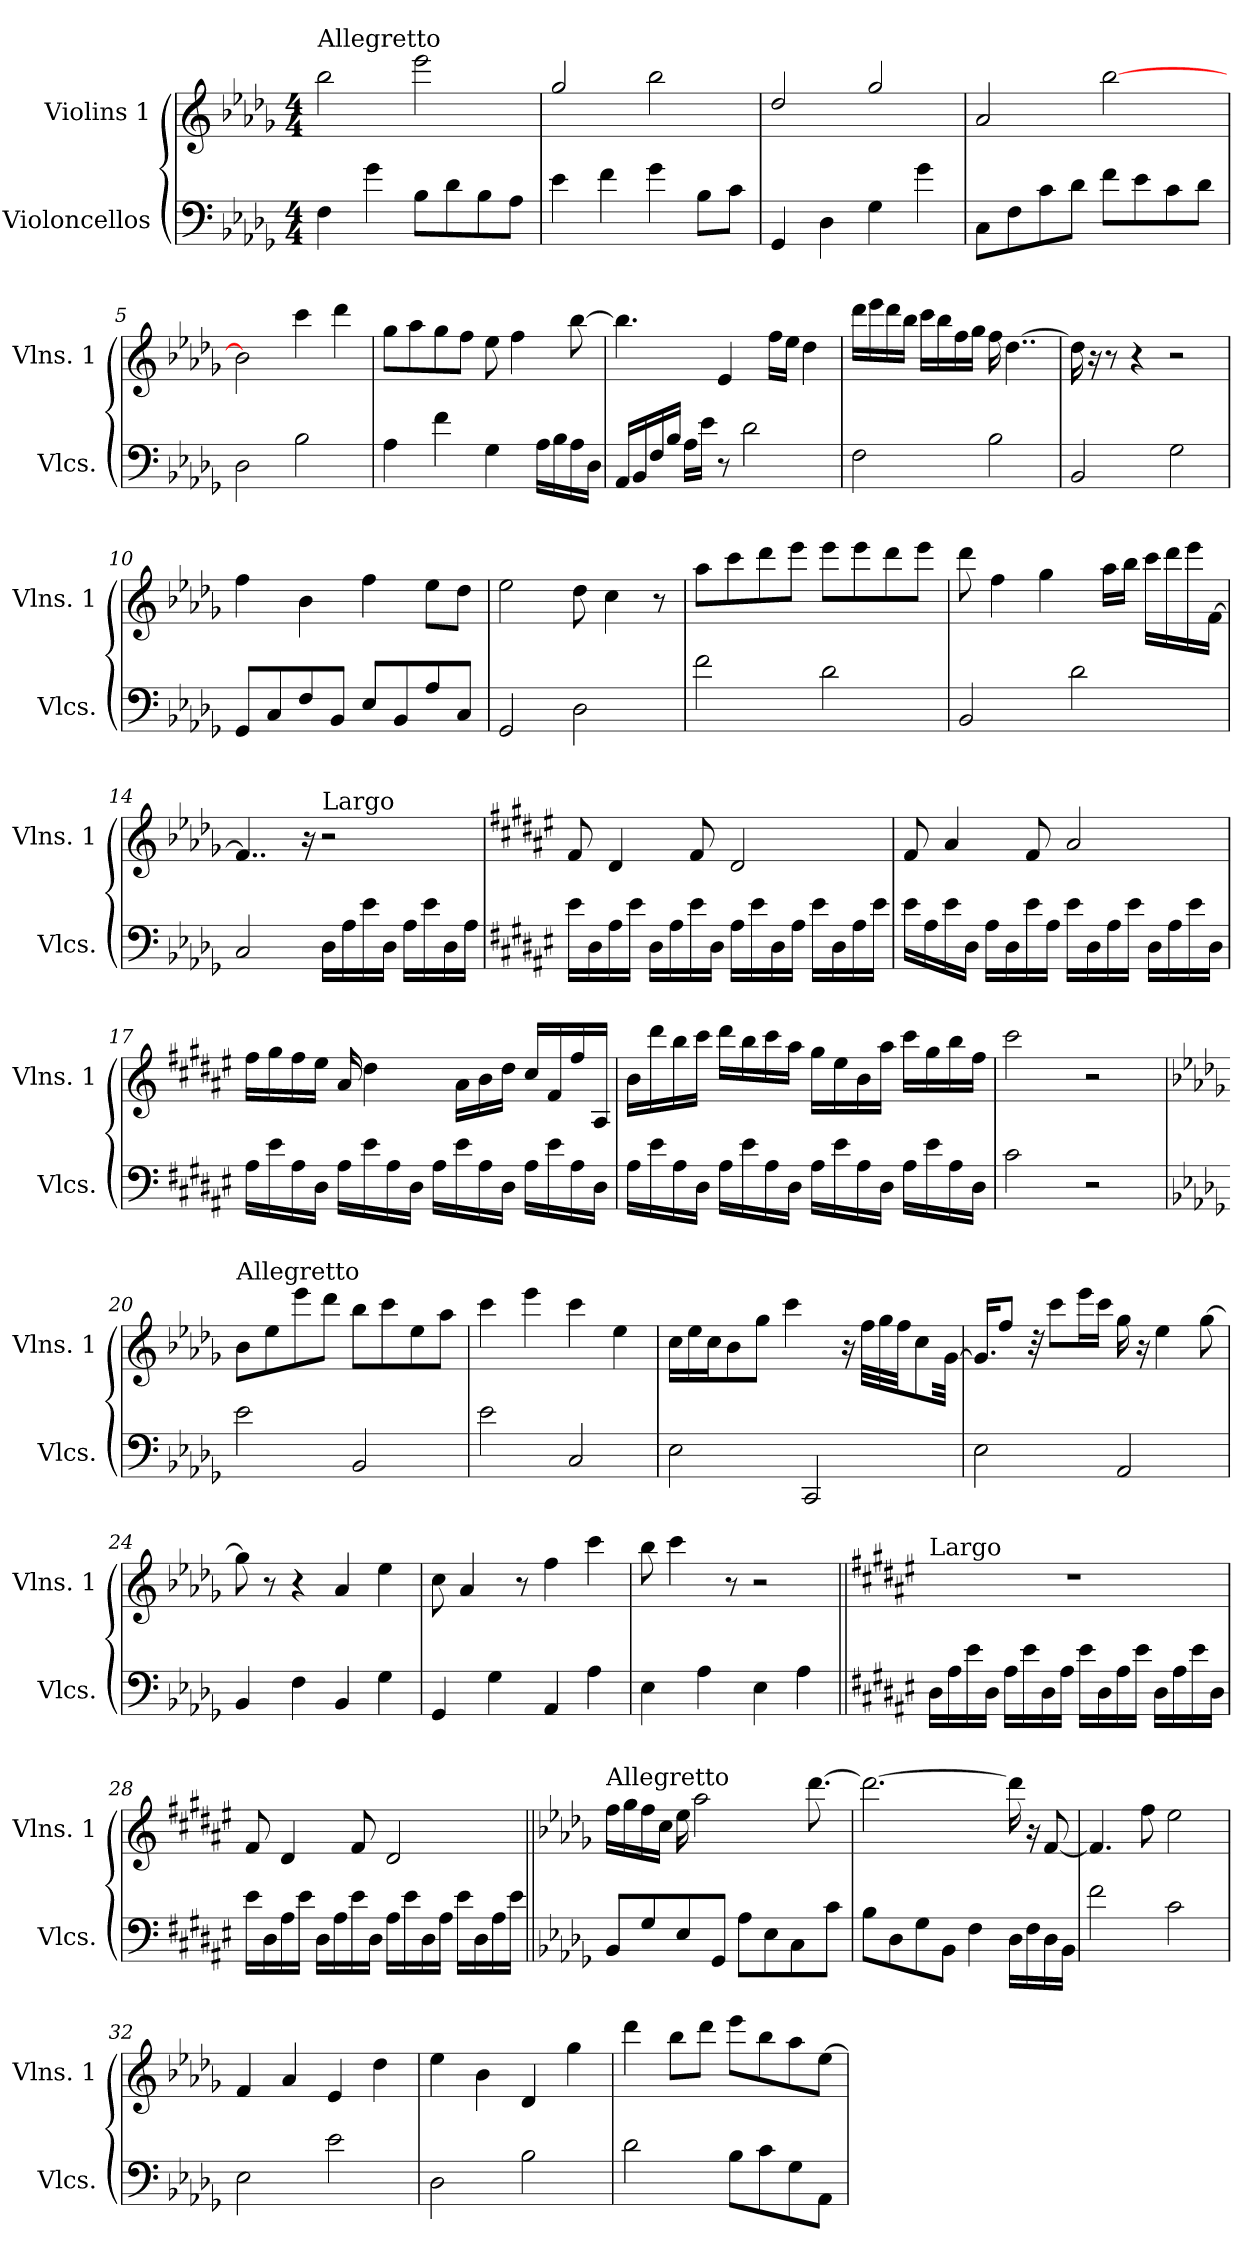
**kern	**kern
*part2	*part1
*staff2	*staff1
*I"Violoncellos	*I"Violins 1
*I'Vlcs.	*I'Vlns. 1
*clefF4	*clefG2
*k[b-e-a-d-g-]	*k[b-e-a-d-g-]
*D-:	*D-:
*M4/4	*M4/4
=1	=1
!	!LO:TX:a:t=Allegretto
4F\	2bb-\
4g-\	.
8B-\L	2eee-\
8d-\	.
8B-\	.
8A-\J	.
=2	=2
4e-\	2gg-/
4f\	.
4g-\	2bb-\
8B-\L	.
8c\J	.
=3	=3
4GG-/	2dd-/
4D-\	.
4G-\	2gg-/
4g-\	.
=4	=4
8C\L	2a-/
8F\	.
8c\	.
8d-\J	.
8f\L	[2bb-\
8e-\	.
8c\	.
8d-\J	.
=5	=5
2D-\	2b-\]
2B-\	4ccc\
.	4ddd-\
!!LO:LB:g=z
=6	=6
4A-\	8gg-\L
.	8aa-\
4f\	8gg-\
.	8ff\J
4G-\	8ee-\
.	4ff\
16A-\LL	.
16B-\	.
16A-\	[8bb-\
16D-\JJ	.
=7	=7
16AA-/LL	4.bb-\]
16BB-/	.
16F/	.
16B-/JJ	.
16A-\LL	.
16e-\JJ	.
8r	4e-/
2d-\	.
.	16ff\LL
.	16ee-\JJ
.	4dd-\
=8	=8
2F\	16ddd-\LL
.	16eee-\
.	16ddd-\
.	16bb-\JJ
.	16ccc\LL
.	16bb-\
.	16ff\
.	16gg-\JJ
2B-\	16ff\
.	[4..dd-\
=9	=9
2BB-/	16dd-\]
.	16r
.	8r
.	4r
2G-\	2r
!!LO:LB:g=z
=10	=10
8GG-/L	4ff\
8C/	.
8F/	4b-\
8BB-/J	.
8E-/L	4ff\
8BB-/	.
8A-/	8ee-\L
8C/J	8dd-\J
=11	=11
2GG-/	2ee-\
2D-\	8dd-\
.	4cc\
.	8r
=12	=12
2f\	8aa-\L
.	8ccc\
.	8ddd-\
.	8eee-\J
2d-\	8eee-\L
.	8eee-\
.	8ddd-\
.	8eee-\J
=13	=13
2BB-/	8ddd-\
.	4ff\
.	4gg-\
2d-\	.
.	16aa-\LL
.	16bb-\JJ
.	16ccc\LL
.	16ddd-\
.	16eee-\
.	[16f\JJ
!!LO:LB:g=z
=14	=14
2C/	4..f/]
.	16r
!	!LO:TX:a:t=Largo
16D-\LL	2r
16A-\	.
16e-\	.
16D-\JJ	.
16A-\LL	.
16e-\	.
16D-\	.
16A-\JJ	.
=15	=15
*k[f#c#g#d#a#e#]	*k[f#c#g#d#a#e#]
*F#:	*F#:
16e#\LL	8f#/
16D#\	.
16A#\	4d#/
16e#\JJ	.
16D#\LL	.
16A#\	.
16e#\	8f#/
16D#\JJ	.
16A#\LL	2d#/
16e#\	.
16D#\	.
16A#\JJ	.
16e#\LL	.
16D#\	.
16A#\	.
16e#\JJ	.
!!LO:LB:g=z
=16	=16
16e#\LL	8f#/
16A#\	.
16e#\	4a#/
16D#\JJ	.
16A#\LL	.
16D#\	.
16e#\	8f#/
16A#\JJ	.
16e#\LL	2a#/
16D#\	.
16A#\	.
16e#\JJ	.
16D#\LL	.
16A#\	.
16e#\	.
16D#\JJ	.
=17	=17
16A#\LL	16ff#\LL
16e#\	16gg#\
16A#\	16ff#\
16D#\JJ	16ee#\JJ
16A#\LL	16a#/
16e#\	4dd#\
16A#\	.
16D#\JJ	.
16A#\LL	.
16e#\	16a#\LL
16A#\	16b\
16D#\JJ	16dd#\JJ
16A#\LL	16cc#/LL
16e#\	16f#/
16A#\	16ff#/
16D#\JJ	16A#/JJ
!!LO:PB:g=z
=18	=18
16A#\LL	16b\LL
16e#\	16ddd#\
16A#\	16bb\
16D#\JJ	16ccc#\JJ
16A#\LL	16ddd#\LL
16e#\	16bb\
16A#\	16ccc#\
16D#\JJ	16aa#\JJ
16A#\LL	16gg#\LL
16e#\	16ee#\
16A#\	16b\
16D#\JJ	16aa#\JJ
16A#\LL	16ccc#\LL
16e#\	16gg#\
16A#\	16bb\
16D#\JJ	16ff#\JJ
=19	=19
2c#\	2ccc#\
2r	2r
=20	=20
*k[b-e-a-d-g-]	*k[b-e-a-d-g-]
*D-:	*D-:
!	!LO:TX:a:t=Allegretto
2e-\	8b-\L
.	8ee-\
.	8eee-\
.	8ddd-\J
2BB-/	8bb-\L
.	8ccc\
.	8ee-\
.	8aa-\J
=21	=21
2e-\	4ccc\
.	4eee-\
2C/	4ccc\
.	4ee-\
!!LO:LB:g=z
=22	=22
2E-\	16cc\LL
.	16ee-\
.	16cc\J
.	8b-\
.	8gg-\J
.	4ccc\
2CC/	.
.	16r
.	32ff\LLL
.	32gg-\
.	32ff\JJ
.	8cc\
.	[32g-\Jkk
=23	=23
2E-\	16.g-/KL]
.	8ff/J
.	32r
.	8ccc\L
.	16eee-\L
.	16ccc\JJ
2AA-/	16gg-\
.	16r
.	4ee-\
.	[8gg-\
=24	=24
4BB-/	8gg-\]
.	8r
4F\	4r
4BB-/	4a-/
4G-\	4ee-\
=25	=25
4GG-/	8cc\
.	4a-/
4G-\	.
.	8r
4AA-/	4ff\
4A-\	4ccc\
=26	=26
4E-\	8bb-\
.	4ccc\
4A-\	.
.	8r
4E-\	2r
4A-\	.
!!LO:LB:g=z
=27||	=27||
*k[f#c#g#d#a#e#]	*k[f#c#g#d#a#e#]
*F#:	*F#:
!	!LO:TX:a:t=Largo
16D#\LL	1r
16A#\	.
16e#\	.
16D#\JJ	.
16A#\LL	.
16e#\	.
16D#\	.
16A#\JJ	.
16e#\LL	.
16D#\	.
16A#\	.
16e#\JJ	.
16D#\LL	.
16A#\	.
16e#\	.
16D#\JJ	.
=28	=28
16e#\LL	8f#/
16D#\	.
16A#\	4d#/
16e#\JJ	.
16D#\LL	.
16A#\	.
16e#\	8f#/
16D#\JJ	.
16A#\LL	2d#/
16e#\	.
16D#\	.
16A#\JJ	.
16e#\LL	.
16D#\	.
16A#\	.
16e#\JJ	.
!!LO:LB:g=z
=29||	=29||
*k[b-e-a-d-g-]	*k[b-e-a-d-g-]
*D-:	*D-:
!	!LO:TX:a:t=Allegretto
8BB-/L	16ff\LL
.	16gg-\
8G-/	16ff\
.	16cc\JJ
8E-/	16ee-\
.	2aa-\
8GG-/J	.
8A-\L	.
8E-\	.
8C\	.
.	[8.ddd-\
8c\J	.
=30	=30
8B-\L	2.ddd-\_
8D-\	.
8G-\	.
8BB-\J	.
4F\	.
16D-\LL	16ddd-\]
16F\	16r
16D-\	[8f/
16BB-\JJ	.
=31	=31
2f\	4.f/]
.	8ff\
2c\	2ee-\
=32	=32
2E-\	4f/
.	4a-/
2e-\	4e-/
.	4dd-\
=33	=33
2D-\	4ee-\
.	4b-\
2B-\	4d-/
.	4gg-\
!!LO:LB:g=z
=34	=34
2d-\	4ddd-\
.	8bb-\L
.	8ddd-\J
8B-\L	8eee-\L
8c\	8bb-\
8G-\	8aa-\
8AA-\J	[8ee-\J
=	=
*-	*-
